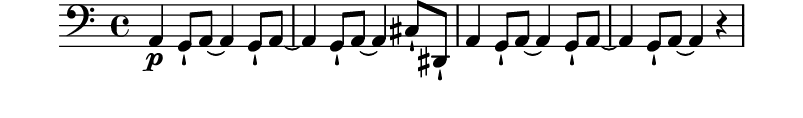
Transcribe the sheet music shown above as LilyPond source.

\version "2.11.64"

\include "../config/lib.ly"

\score {
  \new Staff {
      \time 4/4
      \relative c {
        \set Score.currentBarNumber = #158
        \bar ""
        \bracketUp
        
        \clef bass
        %% idéia de INT_1(5 3 4 1 2 0)
        a4\p g8\st a8~ a4 g8\st a~
        a4 g8\st a8~ a4 cis8\st dis,\st
        a'4 g8\st a8~ a4 g8\st a~
        a4 g8\st a8~ a4 r4
      }
    }
  \layout {
    \context {
      \Staff \consists "Horizontal_bracket_engraver"
    }
  }
}
\paper {
  paper-width = 13.6\cm
  paper-height = 2\cm
  line-width = 13.4\cm
  top-margin = -.5\cm
  left-margin = .2\cm
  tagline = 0
  indent = #0
}
